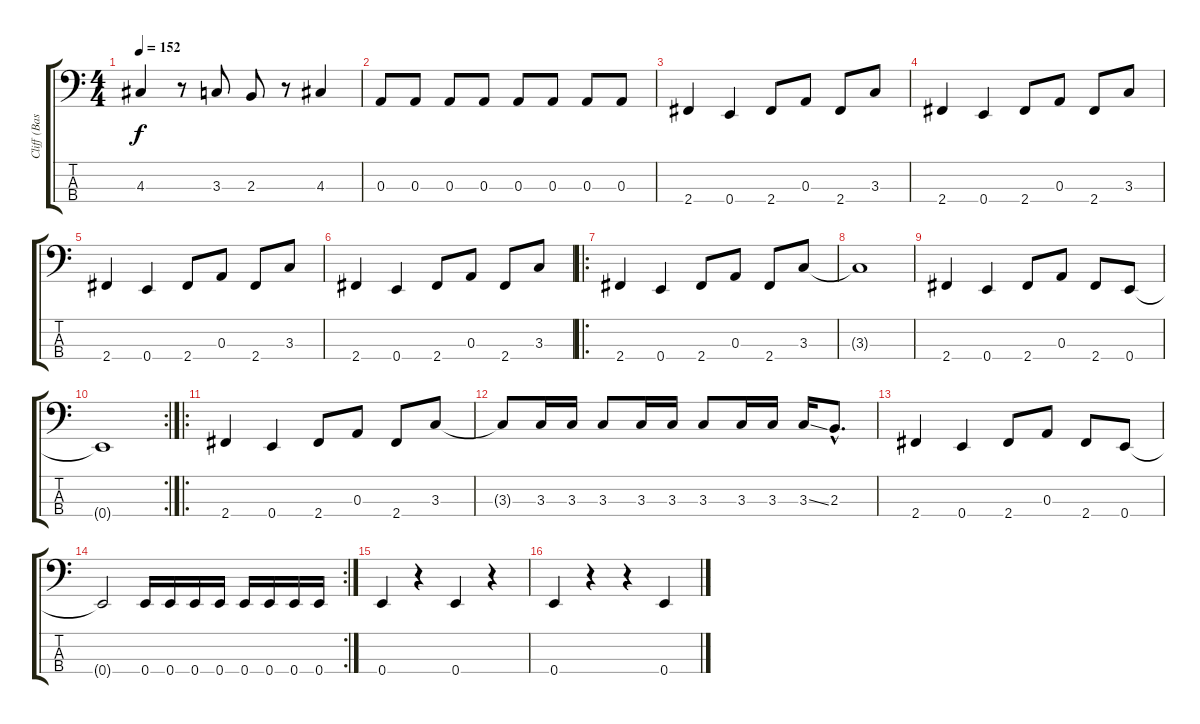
\track ("Cliff (Bass)" "Cliff (Bas") {instrument electricbassfinger}
\staff {score tabs}
\tuning (G2 D2 A1 E1) {hide}
\ts (4 4)
\tempo 152
\clef f4
\ks c
4.3.4{dy f} r.8 3.3.8 2.3.8 r.8 4.3.4 |
0.3.8 0.3.8 0.3.8 0.3.8 0.3.8 0.3.8 0.3.8 0.3.8 |
2.4.4 0.4.4 2.4.8 0.3.8 2.4.8 3.3.8 |
2.4.4 0.4.4 2.4.8 0.3.8 2.4.8 3.3.8 |
2.4.4 0.4.4 2.4.8 0.3.8 2.4.8 3.3.8 |
2.4.4 0.4.4 2.4.8 0.3.8 2.4.8 3.3.8 |
\ro
2.4.4 0.4.4 2.4.8 0.3.8 2.4.8 3.3.8 |
3.3{t}.1 |
2.4.4 0.4.4 2.4.8 0.3.8 2.4.8 0.4.8 |
\rc 2
0.4{t}.1 |
\ro
2.4.4 0.4.4 2.4.8 0.3.8 2.4.8 3.3.8 |
3.3{t}.8 3.3.16 3.3.16 3.3.8 3.3.16 3.3.16 3.3.8 3.3.16 3.3.16 3.3{ss}.16 2.3{hac}.8{d} |
2.4.4 0.4.4 2.4.8 0.3.8 2.4.8 0.4.8 |
\rc 2
0.4{t}.2 0.4.16 0.4.16 0.4.16 0.4.16 0.4.16 0.4.16 0.4.16 0.4.16 |
0.4.4 r.4 0.4.4 r.4 |
0.4.4 r.4 r.4 0.4.4
